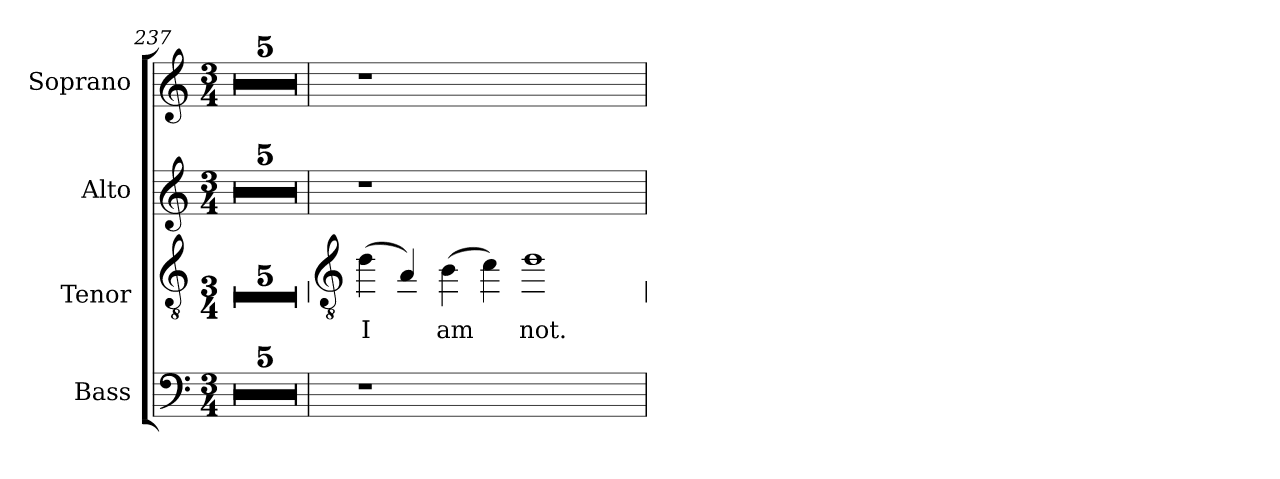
**kern	**kern	**text	**kern	**kern
*part4	*part3	*part3	*part2	*part1
*staff4	*staff3	*staff3	*staff2	*staff1
*I"Bass	*I"Tenor	*	*I"Alto	*I"Soprano
*	*stria0	*	*	*
*clefF4	*clefGv2	*	*clefG2	*clefG2
*	*ITrd7c12	*	*	*
*k[]	*k[]	*	*k[]	*k[]
*C:	*C:	*	*C:	*C:
*M3/4	*M3/4	*	*M3/4	*M3/4
=237	=237	=237	=237	=237
!LO:N:vis=1	!LO:N:vis=1	!	!LO:N:vis=1	!LO:N:vis=1
2.r	2.r	.	2.r	2.r
=238	=238	=238	=238	=238
!LO:N:vis=1	!LO:N:vis=1	!	!LO:N:vis=1	!LO:N:vis=1
2.r	2.r	.	2.r	2.r
=239	=239	=239	=239	=239
!LO:N:vis=1	!LO:N:vis=1	!	!LO:N:vis=1	!LO:N:vis=1
2.r	2.r	.	2.r	2.r
=240	=240	=240	=240	=240
!LO:N:vis=1	!LO:N:vis=1	!	!LO:N:vis=1	!LO:N:vis=1
2.r	2.r	.	2.r	2.r
!!LO:LB:g=z
=241	=241	=241	=241	=241
!LO:N:vis=1	!LO:N:vis=1	!	!LO:N:vis=1	!LO:N:vis=1
2.r	2.r	.	2.r	2.r
=242	=242	=242	=242	=242
*	*clefGv2	*	*	*
!LO:N:vis=1	!	!	!	!
!	!	!LO:LY:b:color=#000000	!LO:N:vis=1	!LO:N:vis=1
2.r	(4Di\	I	2.r	2.r
.	4AAi/)	.	.	.
!	!	!LO:LY:b:color=#000000	!	!
.	(4BBi\	am	.	.
1ryy	4Ci\)	.	1ryy	1ryy
!	!	!LO:LY:b:color=#000000	!	!
.	1Di	not.	.	.
4ryy	.	.	4ryy	4ryy
=	=	=	=	=
*-	*-	*-	*-	*-
